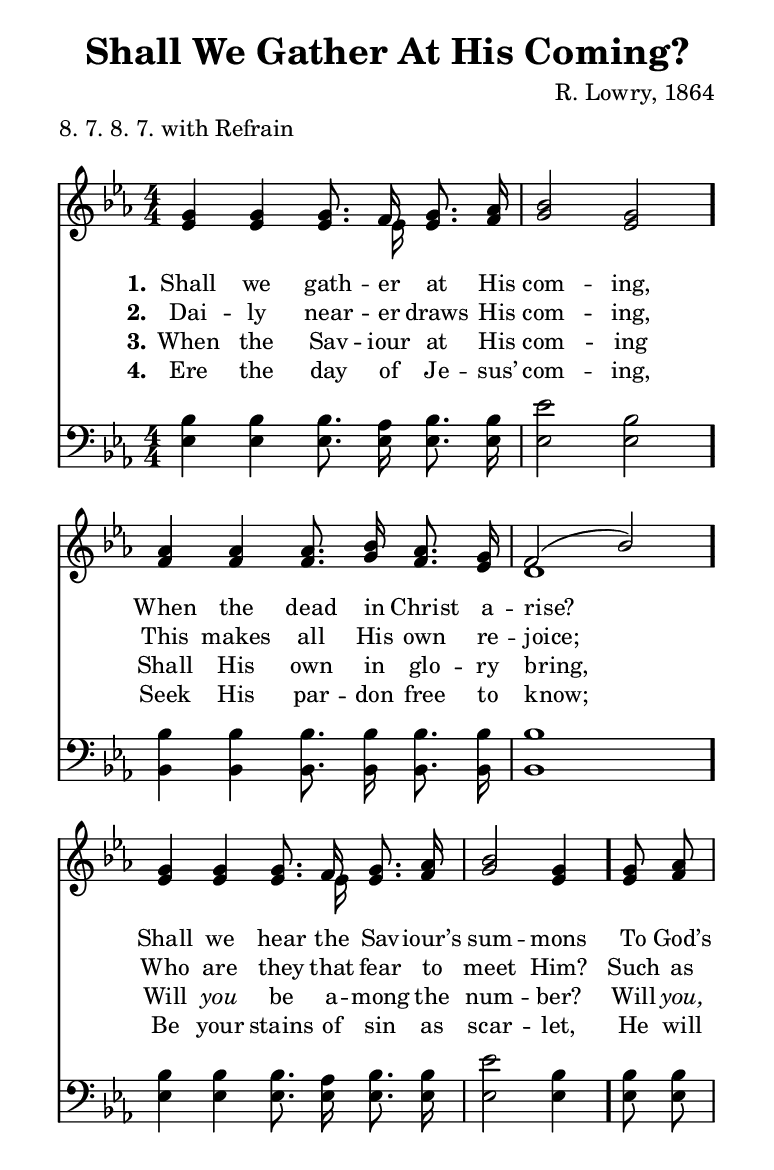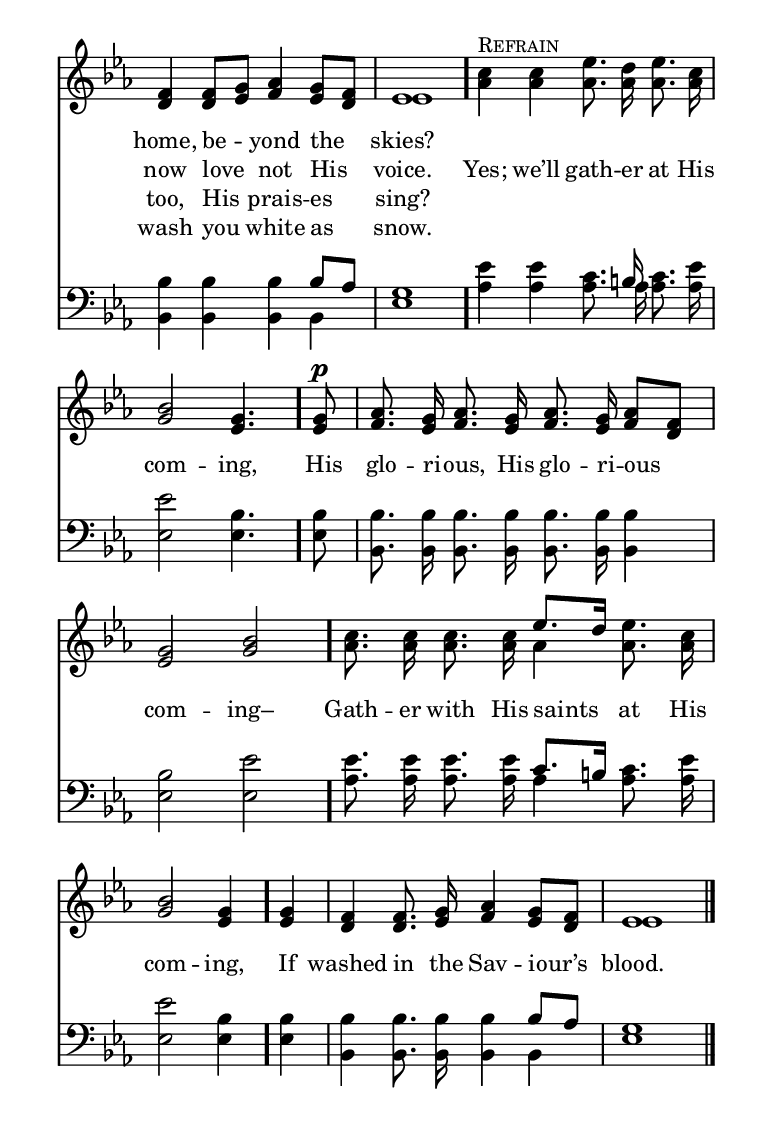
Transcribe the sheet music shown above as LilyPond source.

\include "common/global.ily"
\paper {
  \include "common/paper.ily"
  %ragged-bottom = ##t
  %ragged-last-bottom = ##t
  %systems-per-page = ##f
  %page-count = ##f
}

\header{
  %gospel
  hymnnumber = "35"
  title = "Shall We Gather At His Coming?"
  tunename = "Beautiful River"
  meter = "8. 7. 8. 7. with Refrain"
  %poet = ""
  composer = "R. Lowry, 1864"
  %copyright = ""
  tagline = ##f
}

% for fermata in MIDI
ta = { \tempo 4=90 }
tb = { \tempo 4=45 }

patternAA = { c4 c4 c8. c16 c8. c16 | c2 c2   }
patternAB = { c4 c4 c8. c16 c8. c16 | c2( c2) }
patternAC = { c4 c4 c8. c16 c8. c16 | c1      }
patternAD = { c4 c4 c8. c16 c8. c16 | c2 c4   }
patternAE = { c4 c4 c8. c16 c8. c16 | c2 c4.  }

patternBA = { c8 c8 | c4 c8[ c8] c4 c8[ c8] | c1 }
patternBB = { c8 c8 | c4 c4      c4 c8[ c8] | c1 }
patternBC = { c8 c8 | c4 c4      c4 c4      | c1 }

patternCA = { c8 | c8. c16 c8. c16 c8. c16 c8[ c8] | c2 c2 }
patternCB = { c8 | c8. c16 c8. c16 c8. c16 c4      | c2 c2 }

patternDA = { c8. c16 c8. c16 c8.[ c16] c8. c16 | c2 c4 }
patternDB = { c8. c16 c8. c16 c4        c8. c16 | c2 c4 }

patternEA = { c4 | c4 c8. c16 c4 c8[ c8] | c1 }
patternEB = { c4 | c4 c8. c16 c4 c4      | c1 }

global = {
  \include "common/overrides.ily"
  \override Staff.TimeSignature.style = #'numbered
  \time 4/4
  \override Score.MetronomeMark.transparent = ##t % hide all fermata changes too
  \ta
  \key ees \major
  %\partial 4
  \autoBeamOff
}

notesSoprano = {
\global
\relative c'' {

  \changePitch \patternAA { g g g f g aes | bes g }
  \changePitch \patternAB { aes aes aes bes aes g | f bes }
  \changePitch \patternAD { g g g f g aes | bes g }
  \changePitch \patternBA { g aes | f f g aes g f | ees }

  << s^\markup { \small \caps "Refrain" }
  \changePitch \patternAE { c' c ees d ees c | bes g } >>
  \changePitch \patternCA { g^\markup { \dynamic p } | aes g aes g aes g aes f | g bes }
  \changePitch \patternDA { c c c c ees d ees c | bes g }
  \changePitch \patternEA { g | f f g aes g f | ees }

  \bar "|."

}
}

notesAlto = {
\global
\relative e' {

  \changePitch \patternAA { ees ees ees ees ees f | g ees }
  \changePitch \patternAC { f f f g f ees | d }
  \changePitch \patternAD { ees ees ees ees ees f | g ees }
  \changePitch \patternBA { ees f | d d ees f ees d | ees }

  \changePitch \patternAE { aes aes aes aes aes aes | g ees }
  \changePitch \patternCA { ees | f ees f ees f ees f d | ees g }
  \changePitch \patternDB { aes aes aes aes aes aes aes | g ees }
  \changePitch \patternEA { ees | d d ees f ees d | ees }

}
}

notesTenor = {
\global
\relative a {

  \changePitch \patternAA { bes bes bes aes bes bes | ees bes }
  \changePitch \patternAC { bes bes bes bes bes bes | bes }
  \changePitch \patternAD { bes bes bes aes bes bes | ees bes }
  \changePitch \patternBB { bes bes | bes bes bes bes aes | g }

  \changePitch \patternAE { ees' ees c b c ees | ees bes }
  \changePitch \patternCB { bes | bes bes bes bes bes bes bes | bes ees }
  \changePitch \patternDA { ees ees ees ees c b c ees | ees bes }
  \changePitch \patternEA { bes | bes bes bes bes bes aes | g }

}
}

notesBass = {
\global
\relative f {

  \changePitch \patternAA { ees ees ees ees ees ees | ees ees }
  \changePitch \patternAC { bes bes bes bes bes bes | bes }
  \changePitch \patternAD { ees ees ees ees ees ees | ees ees }
  \changePitch \patternBC { ees ees | bes bes bes bes | ees }

  \changePitch \patternAE { aes aes aes aes aes aes | ees ees }
  \changePitch \patternCB { ees | bes bes bes bes bes bes bes | ees ees }
  \changePitch \patternDB { aes aes aes aes aes aes aes | ees ees }
  \changePitch \patternEB { ees | bes bes bes bes bes | ees }

}
}

Refrain = \lyricmode {

Yes; we’ll gath -- er at His com -- ing, \bar "."
His glo -- ri -- ous, His glo -- ri -- ous com -- ing– \bar "."
Gath -- er with His saints at His com -- ing, \bar "."
If washed in the Sav -- iour’s blood. \bar "."

}

wordsA = \lyricmode {
\set stanza = "1."

Shall we gath -- er at His com -- ing, \bar "."
When the dead in Christ a -- rise? \bar "."
Shall we hear the Sav -- iour’s sum -- mons \bar "."
To God’s home, be -- yond the skies? \bar "."

}

wordsB = \lyricmode {
\set stanza = "2."

Dai -- ly near -- er draws His com -- ing,
This makes all His own re -- joice;
Who are they that fear to meet Him?
Such as now love not His voice.

\Refrain

}

wordsC = \lyricmode {
\set stanza = "3."

When the Sav -- iour at His com -- ing
Shall His own in glo -- ry bring,
Will { \italicsOn } you { \italicsOff } be a -- mong the num -- ber?
Will { \italicsOn } you, { \italicsOff } too, His prais -- es sing?

}

wordsD = \lyricmode {
\set stanza = "4."

Ere the day of Je -- sus’ com -- ing,
Seek His par -- don free to know;
Be your stains of sin as scar -- let,
He will wash you white as snow.

}

\score {
  \context ChoirStaff <<
    \context Staff = upper <<
      \set Staff.autoBeaming = ##f
      \set ChoirStaff.systemStartDelimiter = #'SystemStartBar
      \set ChoirStaff.printPartCombineTexts = ##f
      \partcombine #'(2 . 9) \notesSoprano \notesAlto
      \context NullVoice = sopranos { \voiceOne << \notesSoprano >> }
      \context NullVoice = altos { \voiceTwo << \notesAlto >> }
      \context Lyrics = one   \lyricsto sopranos \wordsA
      \context Lyrics = two   \lyricsto sopranos \wordsB
      \context Lyrics = three \lyricsto sopranos \wordsC
      \context Lyrics = four  \lyricsto sopranos \wordsD
      %\context Lyrics = five  \lyricsto sopranos \wordsE
    >>
    \context Staff = men <<
      \set Staff.autoBeaming = ##f
      \clef bass
      \set ChoirStaff.printPartCombineTexts = ##f
      \partcombine #'(2 . 9) \notesTenor \notesBass
      \context NullVoice = tenors { \voiceOne << \notesTenor >> }
      \context NullVoice = basses { \voiceTwo << \notesBass >> }
    >>
  >>
  \layout {
    \include "common/layout.ily"
  }
  \midi{
    \include "common/midi.ily"
  }
}

%\markup { \fill-line { \column {
%  \line{ \bold 5 \column { \wordsE } } \combine \null \vspace #0.4
%  \line{ \bold 6 \column { \wordsF } } \combine \null \vspace #0.4
%  \line{ \bold 7 \column { \wordsG } } \combine \null \vspace #0.4
%  \line{ \bold 8 \column { \wordsH } } \combine \null \vspace #0.4
%} } }

\version "2.19.49"  % necessary for upgrading to future LilyPond versions.

% vi:set et ts=2 sw=2 ai nocindent syntax=lilypond:
